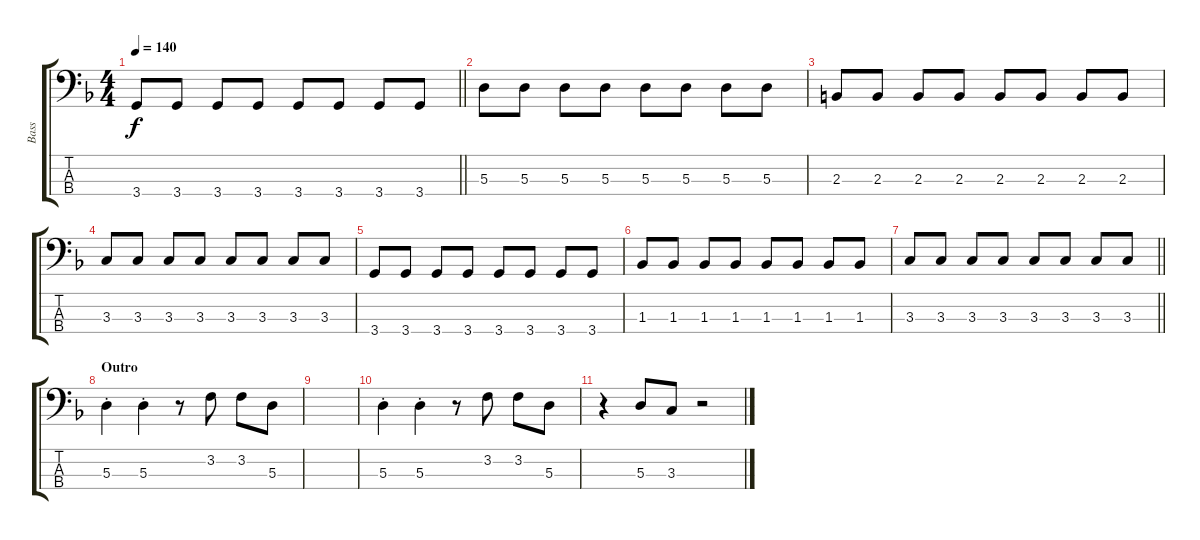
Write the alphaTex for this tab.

\track ("Bass" "Bass") {instrument electricbasspick}
\staff {score tabs}
\tuning (G2 D2 A1 E1) {hide}
\ts (4 4)
\tempo 140
\clef f4
\barLineRight lightlight
\ks f
3.4.8{dy f} 3.4.8 3.4.8 3.4.8 3.4.8 3.4.8 3.4.8 3.4.8 |
5.3.8 5.3.8 5.3.8 5.3.8 5.3.8 5.3.8 5.3.8 5.3.8 |
2.3.8 2.3.8 2.3.8 2.3.8 2.3.8 2.3.8 2.3.8 2.3.8 |
3.3.8 3.3.8 3.3.8 3.3.8 3.3.8 3.3.8 3.3.8 3.3.8 |
3.4.8 3.4.8 3.4.8 3.4.8 3.4.8 3.4.8 3.4.8 3.4.8 |
1.3.8 1.3.8 1.3.8 1.3.8 1.3.8 1.3.8 1.3.8 1.3.8 |
\barLineRight lightlight
3.3.8 3.3.8 3.3.8 3.3.8 3.3.8 3.3.8 3.3.8 3.3.8 |
\section ("" "Outro")
5.3{st}.4 5.3{st}.4 r.8 3.2.8 3.2.8 5.3.8 |
|
5.3{st}.4 5.3{st}.4 r.8 3.2.8 3.2.8 5.3.8 |
r.4 5.3.8 3.3.8 r.2
